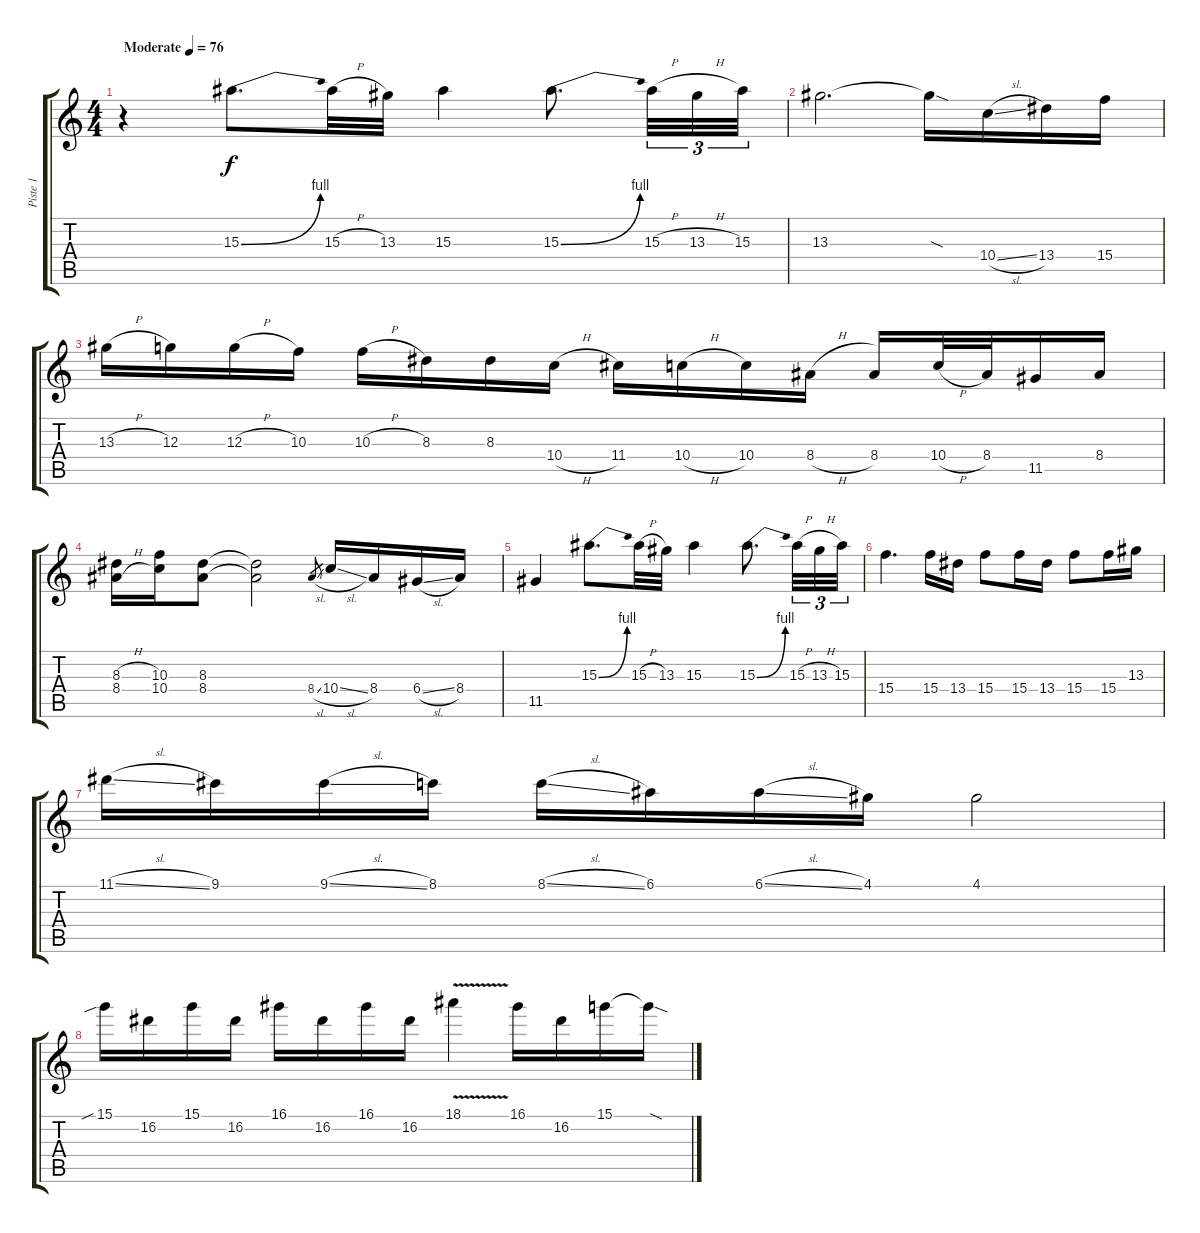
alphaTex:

\track ("Piste 1" "Piste 1") {instrument distortionguitar}
\staff {score tabs}
\tuning (E4 B3 G3 D3 A2 E2) {hide}
\ts (4 4)
\tempo (76 "Moderate")
\clef g2
\ks c
r.4{dy f instrument distortionguitar} 15.3{be (bend 0 0 60 4)}.8{d} 15.3{h}.32 13.3.32 15.3.4 15.3{be (bend 0 0 60 4)}.8{d} 15.3{h}.32{tu (3 2)} 13.3{h}.32{tu (3 2)} 15.3.32{tu (3 2)} |
13.3.2{d} 13.3{sod t}.16 10.4{sl}.16 13.4.16 15.4.16 |
13.3{h}.16 12.3.16 12.3{h}.16 10.3.16 10.3{h}.16 8.3.16 8.3.16 10.4{h}.16 11.4.16 10.4{h}.16 10.4.16 8.4{h}.16 8.4.16 10.4{h}.32 8.4.32 11.5.16 8.4.16 |
(8.3{h} 8.4{h}).16 (10.3 10.4).16 (8.3 8.4).8 (8.3{t} 8.4{t}).2 8.4{sl}.8{gr} 10.4{sl}.16 8.4.16 6.4{sl}.16 8.4.16 |
11.5.4 15.3{be (bend 0 0 60 4)}.8{d} 15.3{h}.32 13.3.32 15.3.4 15.3{be (bend 0 0 60 4)}.8{d} 15.3{h}.32{tu (3 2)} 13.3{h}.32{tu (3 2)} 15.3.32{tu (3 2)} |
15.4.4{d} 15.4.16 13.4.16 15.4.8 15.4.16 13.4.16 15.4.8 15.4.16 13.3.16 |
11.1{sl}.16 9.1.16 9.1{sl}.16 8.1.16 8.1{sl}.16 6.1.16 6.1{sl}.16 4.1.16 4.1.2 |
15.1{sib}.16 16.2.16 15.1.16 16.2.16 16.1.16 16.2.16 16.1.16 16.2.16 18.1{v}.4 16.1.16 16.2.16 15.1.16 15.1{sod t}.16
